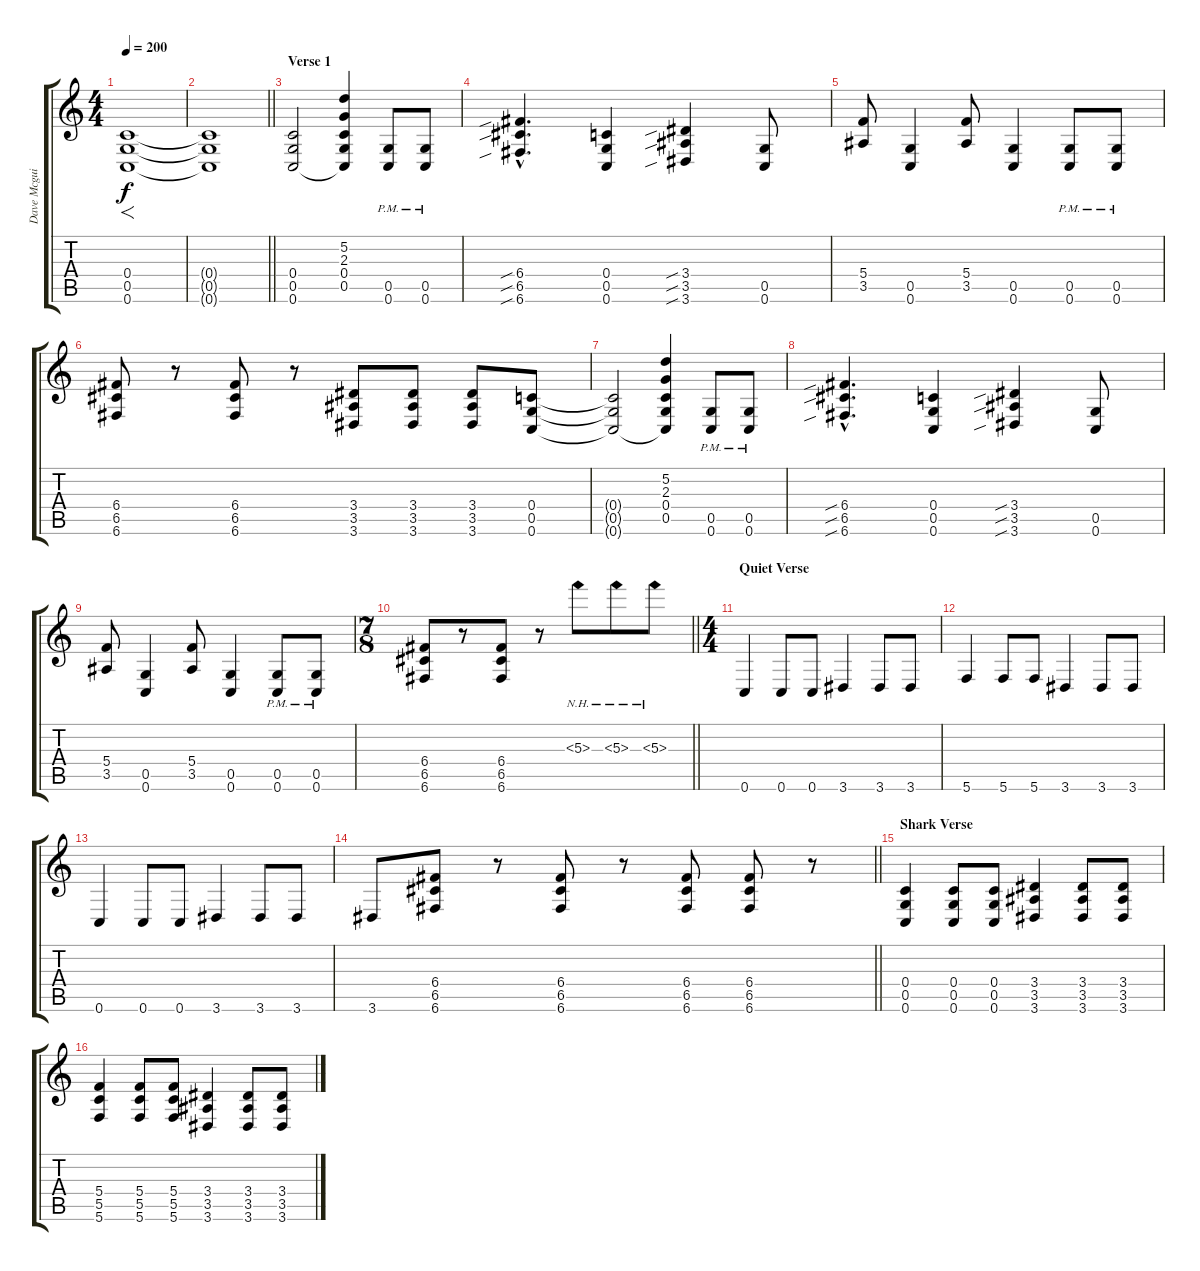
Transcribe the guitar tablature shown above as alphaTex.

\track ("Dave Mcguire" "Dave Mcgui") {instrument overdrivenguitar}
\staff {score tabs}
\tuning (D4 A3 F3 C3 G2 C2) {hide}
\ts (4 4)
\tempo 200
\clef g2
\ks c
(0.4 0.5 0.6).1{f dy f instrument overdrivenguitar} |
\barLineRight lightlight
(0.4{t} 0.5{t} 0.6{t}).1 |
\section ("" "Verse 1")
(0.4 0.5 0.6).2 (5.2 2.3 0.4 0.5 0.6{t}).4 (0.5{pm} 0.6{pm}).8 (0.5{pm} 0.6{pm}).8 |
(6.4{sib hac} 6.5{sib hac} 6.6{sib hac}).4{d} (0.4 0.5 0.6).4 (3.4{sib} 3.5{sib} 3.6{sib}).4 (0.5 0.6).8 |
(5.4 3.5).8 (0.5 0.6).4 (5.4 3.5).8 (0.5 0.6).4 (0.5{pm} 0.6{pm}).8 (0.5{pm} 0.6{pm}).8 |
(6.4 6.5 6.6).8 r.8 (6.4 6.5 6.6).8 r.8 (3.4 3.5 3.6).8 (3.4 3.5 3.6).8 (3.4 3.5 3.6).8 (0.4 0.5 0.6).8 |
(0.4{t} 0.5{t} 0.6{t}).2 (5.2 2.3 0.4 0.5 0.6{t}).4 (0.5{pm} 0.6{pm}).8 (0.5{pm} 0.6{pm}).8 |
(6.4{sib hac} 6.5{sib hac} 6.6{sib hac}).4{d} (0.4 0.5 0.6).4 (3.4{sib} 3.5{sib} 3.6{sib}).4 (0.5 0.6).8 |
(5.4 3.5).8 (0.5 0.6).4 (5.4 3.5).8 (0.5 0.6).4 (0.5{pm} 0.6{pm}).8 (0.5{pm} 0.6{pm}).8 |
\ts (7 8)
\barLineRight lightlight
(6.4 6.5 6.6).8 r.8 (6.4 6.5 6.6).8 r.8 5.3{nh}.8 5.3{nh}.8 5.3{nh}.8 |
\ts (4 4)
\section ("" "Quiet Verse")
0.6.4 0.6.8 0.6.8 3.6.4 3.6.8 3.6.8 |
5.6.4 5.6.8 5.6.8 3.6.4 3.6.8 3.6.8 |
0.6.4 0.6.8 0.6.8 3.6.4 3.6.8 3.6.8 |
\barLineRight lightlight
3.6.8 (6.4 6.5 6.6).8 r.8 (6.4 6.5 6.6).8 r.8 (6.4 6.5 6.6).8 (6.4 6.5 6.6).8 r.8 |
\section ("" "Shark Verse")
(0.4 0.5 0.6).4 (0.4 0.5 0.6).8 (0.4 0.5 0.6).8 (3.4 3.5 3.6).4 (3.4 3.5 3.6).8 (3.4 3.5 3.6).8 |
(5.4 5.5 5.6).4 (5.4 5.5 5.6).8 (5.4 5.5 5.6).8 (3.4 3.5 3.6).4 (3.4 3.5 3.6).8 (3.4 3.5 3.6).8
